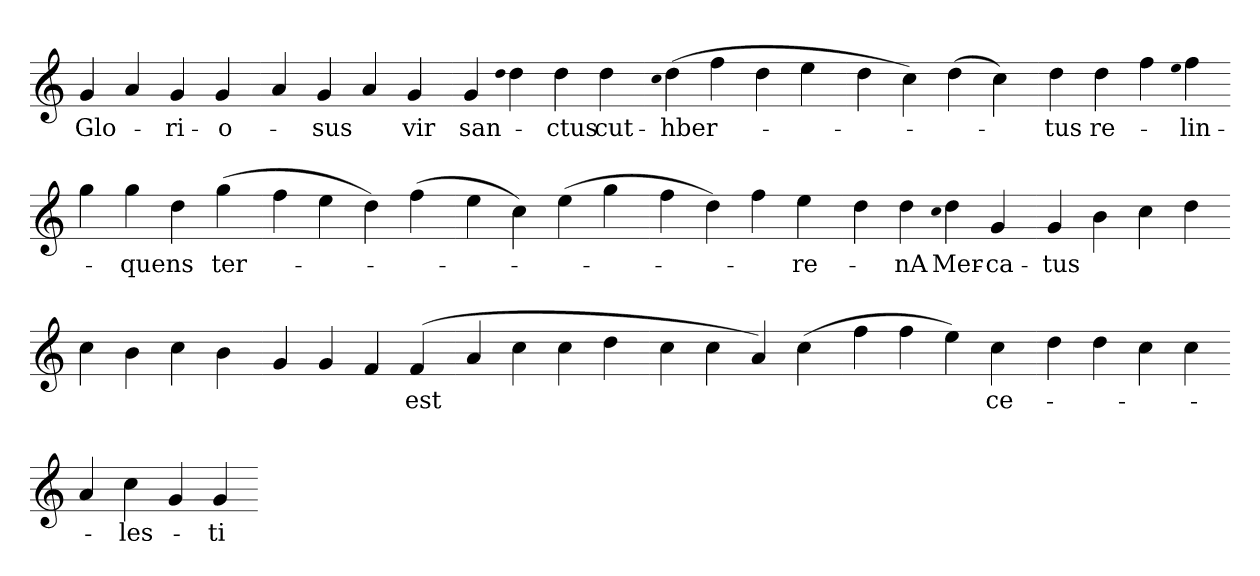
**kern	**text
*part1	*part1
*staff1	*staff1
*clefG2	*
=	=
4g	Glo-
4a	.
4g	ri-
4g	o-
=-	=-
4a	.
4g	sus
4a	.
4g	vir
=-	=-
4g	san-
qdd	.
4dd	.
4dd	ctus
4dd	cut-
=-	=-
qcc	.
(>4dd	hber-
4ff	.
4dd	.
4ee	.
=-	=-
4dd	.
4cc)	.
(>4dd	.
4cc)	.
=-	=-
4dd	tus
4dd	re-
4ff	.
qee	.
4ff	lin-
=-	=-
4gg	.
4gg	quens
4dd	.
(>4gg	ter-
=-	=-
4ff	.
4ee	.
4dd)	.
(>4ff	.
=-	=-
4ee	.
4cc)	.
(>4ee	.
4gg	.
=-	=-
4ff	.
4dd)	.
4ff	.
4ee	re-
=-	=-
4dd	.
4dd	nA
qcc	.
4dd	Mer-
4g	ca-
=-	=-
4g	tus
4b	.
4cc	.
4dd	.
=-	=-
4cc	.
4b	.
4cc	.
4b	.
=-	=-
4g	.
4g	.
4f	.
(>4f	est
=-	=-
4a	.
4cc	.
4cc	.
4dd	.
=-	=-
4cc	.
4cc	.
4a)	.
(>4cc	.
=-	=-
4ff	.
4ff	.
4ee)	.
4cc	ce-
=-	=-
4dd	.
4dd	.
4cc	.
4cc	.
=-	=-
4a	.
4cc	les-
4g	.
4g	ti-
=-	=-
*-	*-
